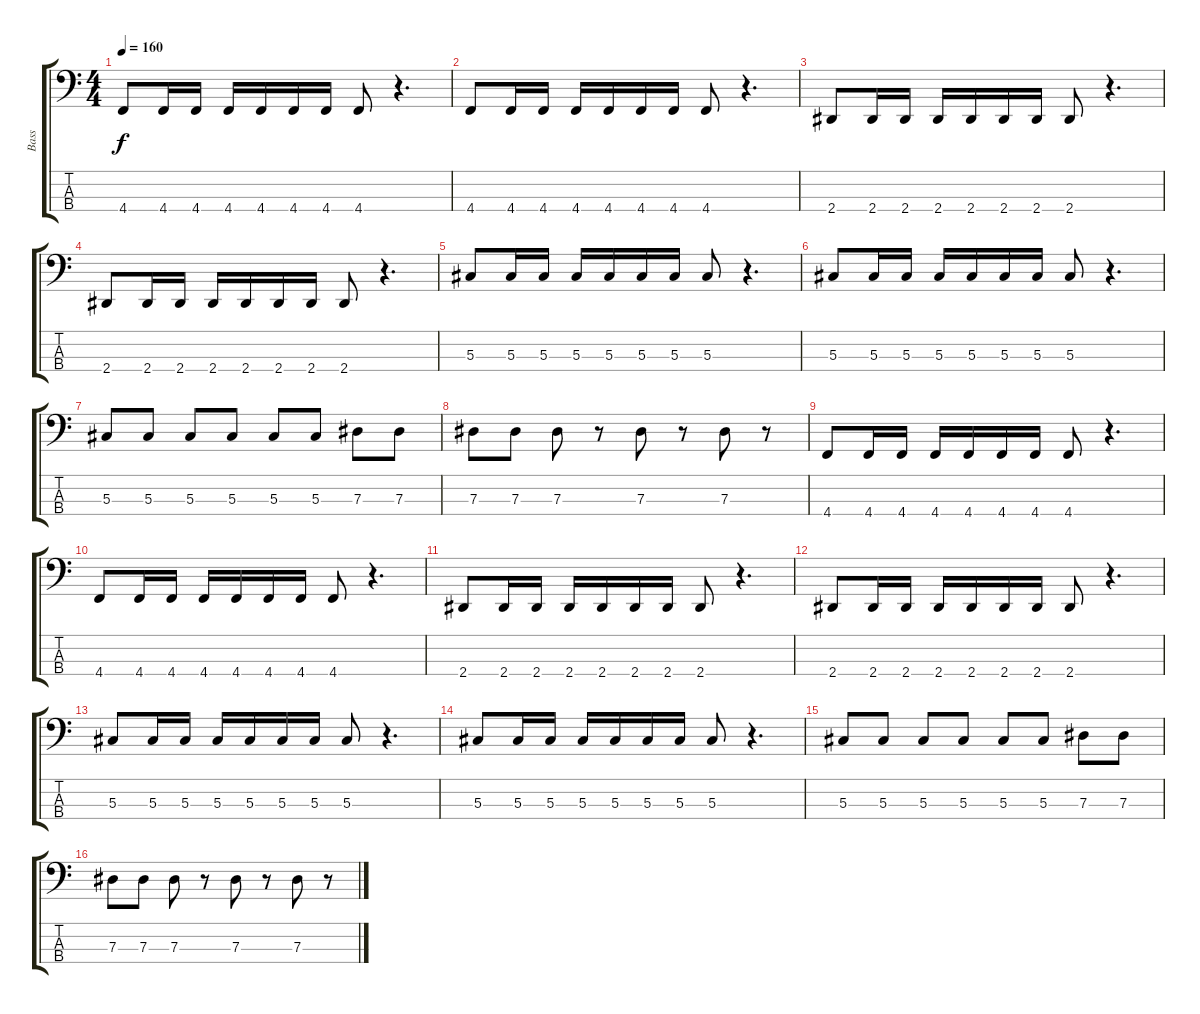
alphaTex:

\track ("Bass" "Bass") {instrument electricbasspick}
\staff {score tabs}
\tuning (Gb2 Db2 Ab1 Db1) {hide}
\ts (4 4)
\tempo 160
\clef f4
\ks c
4.4.8{dy f} 4.4.16 4.4.16 4.4.16 4.4.16 4.4.16 4.4.16 4.4.8 r.4{d} |
4.4.8 4.4.16 4.4.16 4.4.16 4.4.16 4.4.16 4.4.16 4.4.8 r.4{d} |
2.4.8 2.4.16 2.4.16 2.4.16 2.4.16 2.4.16 2.4.16 2.4.8 r.4{d} |
2.4.8 2.4.16 2.4.16 2.4.16 2.4.16 2.4.16 2.4.16 2.4.8 r.4{d} |
5.3.8 5.3.16 5.3.16 5.3.16 5.3.16 5.3.16 5.3.16 5.3.8 r.4{d} |
5.3.8 5.3.16 5.3.16 5.3.16 5.3.16 5.3.16 5.3.16 5.3.8 r.4{d} |
5.3.8 5.3.8 5.3.8 5.3.8 5.3.8 5.3.8 7.3.8 7.3.8 |
7.3.8 7.3.8 7.3.8 r.8 7.3.8 r.8 7.3.8 r.8 |
4.4.8 4.4.16 4.4.16 4.4.16 4.4.16 4.4.16 4.4.16 4.4.8 r.4{d} |
4.4.8 4.4.16 4.4.16 4.4.16 4.4.16 4.4.16 4.4.16 4.4.8 r.4{d} |
2.4.8 2.4.16 2.4.16 2.4.16 2.4.16 2.4.16 2.4.16 2.4.8 r.4{d} |
2.4.8 2.4.16 2.4.16 2.4.16 2.4.16 2.4.16 2.4.16 2.4.8 r.4{d} |
5.3.8 5.3.16 5.3.16 5.3.16 5.3.16 5.3.16 5.3.16 5.3.8 r.4{d} |
5.3.8 5.3.16 5.3.16 5.3.16 5.3.16 5.3.16 5.3.16 5.3.8 r.4{d} |
5.3.8 5.3.8 5.3.8 5.3.8 5.3.8 5.3.8 7.3.8 7.3.8 |
7.3.8 7.3.8 7.3.8 r.8 7.3.8 r.8 7.3.8 r.8
